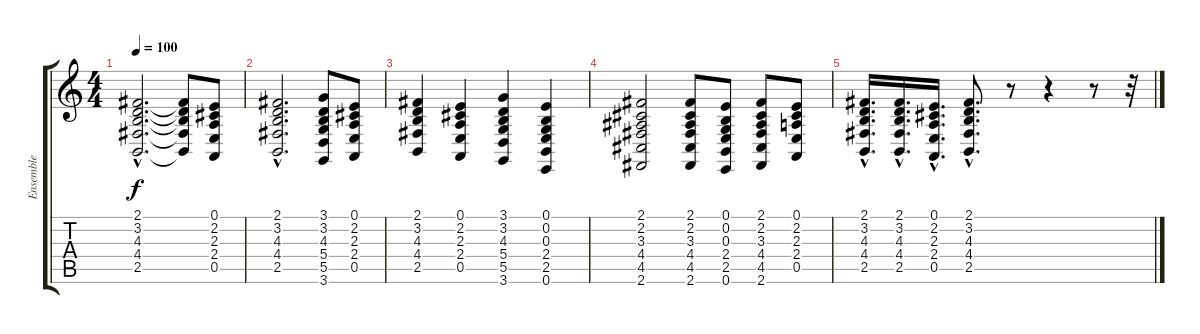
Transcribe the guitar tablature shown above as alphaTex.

\track ("Ensemble" "Ensemble") {instrument stringensemble1}
\staff {score tabs}
\tuning (E4 B3 G3 D3 A2 E2) {hide}
\ts (4 4)
\tempo 100
\clef g2
\ks c
(2.1{hac} 3.2{hac} 4.3{hac} 4.4{hac} 2.5{hac}).2{d dy f} (2.1{t} 3.2{t} 4.3{t} 4.4{t} 2.5{t}).8 (0.1 2.2 2.3 2.4 0.5).8 |
(2.1{hac} 3.2{hac} 4.3{hac} 4.4{hac} 2.5{hac}).2{d} (3.1 3.2 4.3 5.4 5.5 3.6).8 (0.1 2.2 2.3 2.4 0.5).8 |
(2.1 3.2 4.3 4.4 2.5).4 (0.1 2.2 2.3 2.4 0.5).4 (3.1 3.2 4.3 5.4 5.5 3.6).4 (0.1 0.2 0.3 2.4 2.5 0.6).4 |
(2.1 2.2 3.3 4.4 4.5 2.6).2 (2.1 2.2 3.3 4.4 4.5 2.6).8 (0.1 0.2 0.3 2.4 2.5 0.6).8 (2.1 2.2 3.3 4.4 4.5 2.6).8 (0.1 2.2 2.3 2.4 0.5).8 |
(2.1{hac} 3.2{hac} 4.3{hac} 4.4{hac} 2.5{hac}).16{d} (2.1{hac} 3.2{hac} 4.3{hac} 4.4{hac} 2.5{hac}).16{d} (0.1{hac} 2.2{hac} 2.3{hac} 2.4{hac} 0.5{hac}).16{d} (2.1{hac} 3.2{hac} 4.3{hac} 4.4{hac} 2.5{hac}).8{d} r.8 r.4 r.8 r.32
